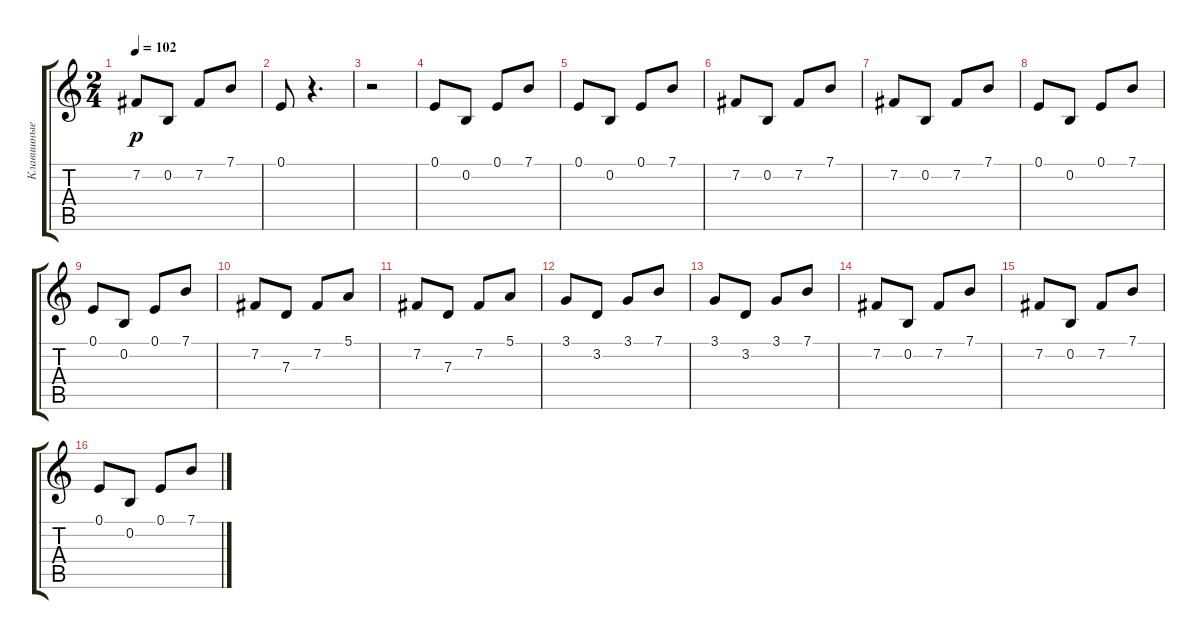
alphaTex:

\track ("Клавишные" "Клавишные") {instrument pad1newage}
\staff {score tabs}
\tuning (E4 B3 G3 D3 A2 E2) {hide}
\ts (2 4)
\tempo 102
\clef g2
\ks c
7.2.8{dy p} 0.2.8 7.2.8 7.1.8 |
0.1.8 r.4{d} |
r.2 |
0.1.8 0.2.8 0.1.8 7.1.8 |
0.1.8 0.2.8 0.1.8 7.1.8 |
7.2.8 0.2.8 7.2.8 7.1.8 |
7.2.8 0.2.8 7.2.8 7.1.8 |
0.1.8 0.2.8 0.1.8 7.1.8 |
0.1.8 0.2.8 0.1.8 7.1.8 |
7.2.8 7.3.8 7.2.8 5.1.8 |
7.2.8 7.3.8 7.2.8 5.1.8 |
3.1.8 3.2.8 3.1.8 7.1.8 |
3.1.8 3.2.8 3.1.8 7.1.8 |
7.2.8 0.2.8 7.2.8 7.1.8 |
7.2.8 0.2.8 7.2.8 7.1.8 |
0.1.8 0.2.8 0.1.8 7.1.8
